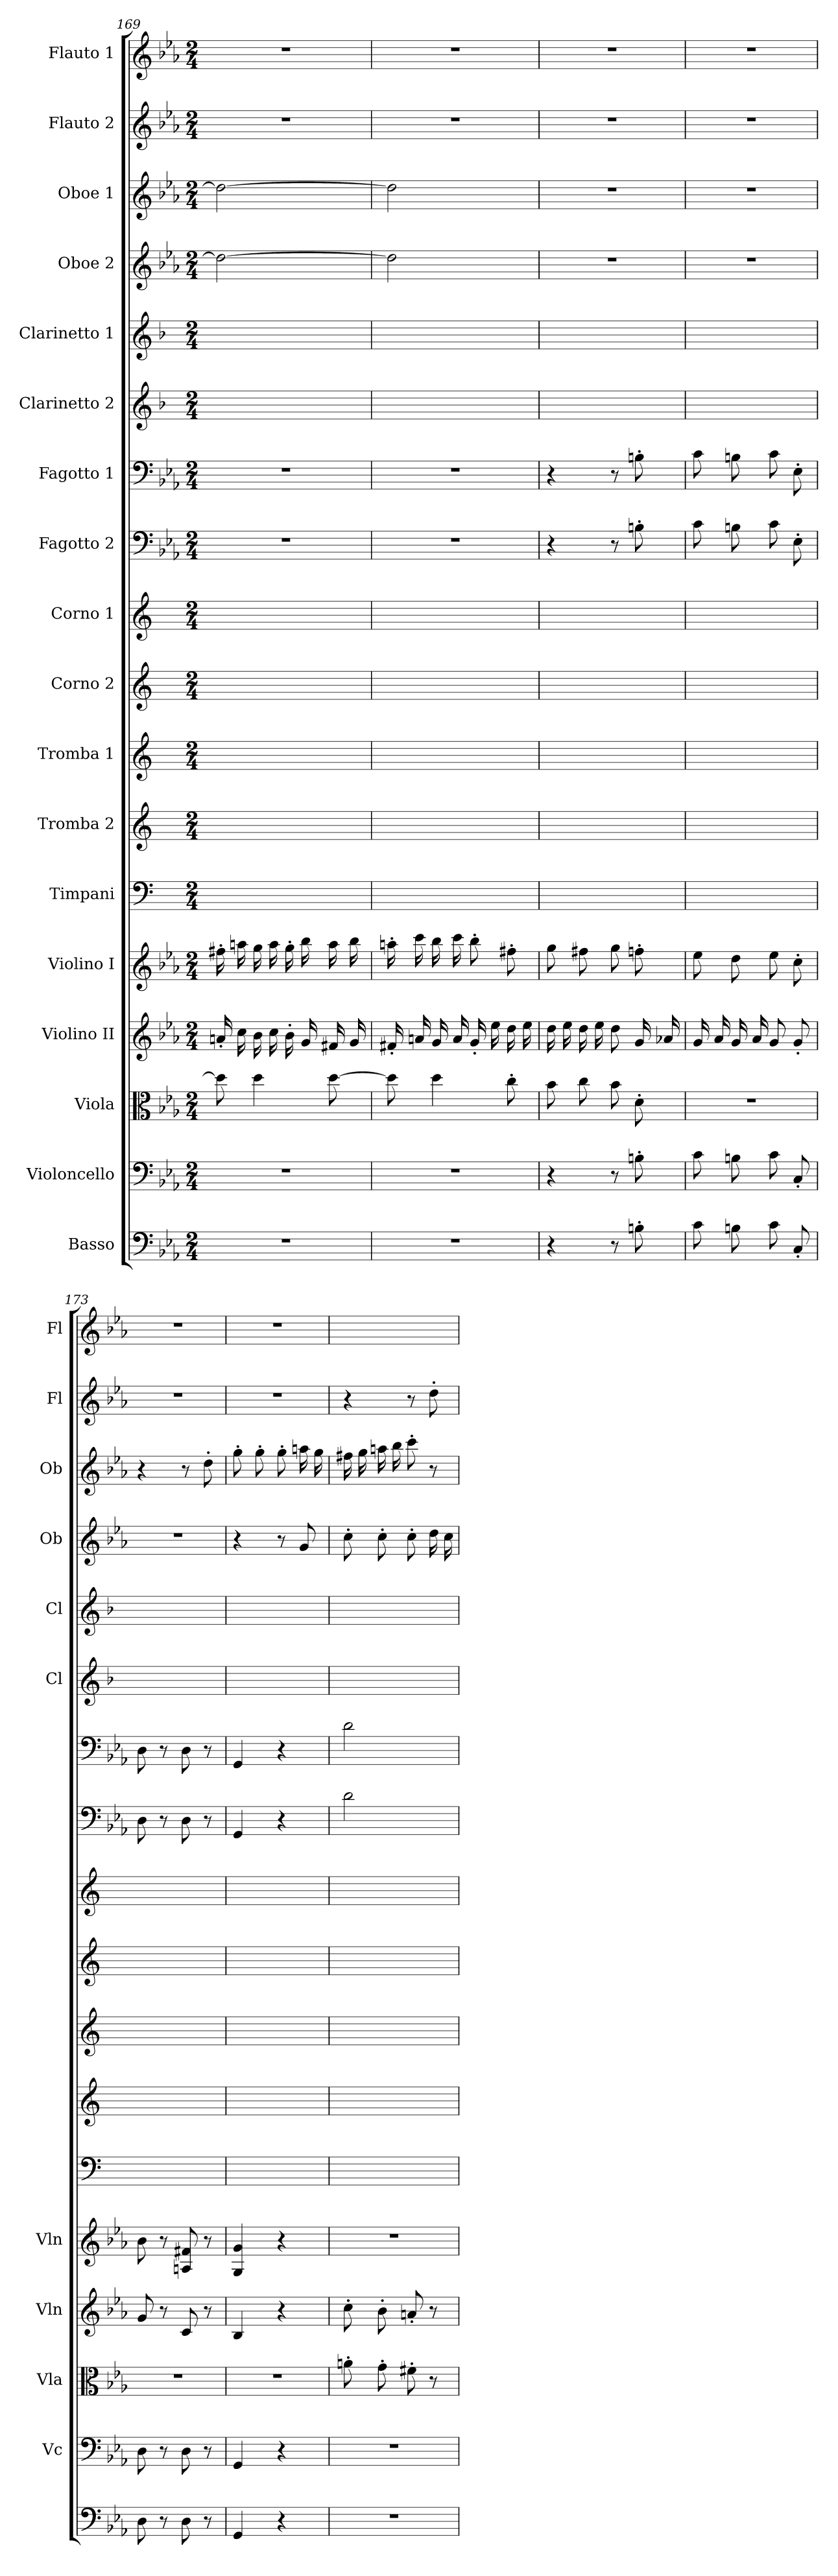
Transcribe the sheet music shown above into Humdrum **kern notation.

**kern	**kern	**kern	**kern	**kern	**kern	**kern	**kern	**kern	**kern	**kern	**kern	**kern	**kern	**kern	**kern	**kern	**kern
*part18	*part17	*part16	*part15	*part14	*part13	*part12	*part11	*part10	*part9	*part8	*part7	*part6	*part5	*part4	*part3	*part2	*part1
*staff18	*staff17	*staff16	*staff15	*staff14	*staff13	*staff12	*staff11	*staff10	*staff9	*staff8	*staff7	*staff6	*staff5	*staff4	*staff3	*staff2	*staff1
*I"Basso	*I"Violoncello	*I"Viola	*I"Violino II	*I"Violino I	*I"Timpani	*I"Tromba 2	*I"Tromba 1	*I"Corno 2	*I"Corno 1	*I"Fagotto 2	*I"Fagotto 1	*I"Clarinetto 2	*I"Clarinetto 1	*I"Oboe 2	*I"Oboe 1	*I"Flauto 2	*I"Flauto 1
*	*I'Vc	*I'Vla	*I'Vln	*I'Vln	*	*	*	*	*	*	*	*I'Cl	*I'Cl	*I'Ob	*I'Ob	*I'Fl	*I'Fl
*clefF4	*clefF4	*clefC3	*clefG2	*clefG2	*clefF4	*clefG2	*clefG2	*clefG2	*clefG2	*clefF4	*clefF4	*clefG2	*clefG2	*clefG2	*clefG2	*clefG2	*clefG2
*ITrd7c12	*	*	*	*	*	*ITrd-2c-3	*ITrd-2c-3	*ITrd5c9	*ITrd5c9	*	*	*ITrd1c2	*ITrd1c2	*	*	*	*
*k[b-e-a-]	*k[b-e-a-]	*k[b-e-a-]	*k[b-e-a-]	*k[b-e-a-]	*	*	*	*	*	*k[b-e-a-]	*k[b-e-a-]	*k[b-e-a-]	*k[b-e-a-]	*k[b-e-a-]	*k[b-e-a-]	*k[b-e-a-]	*k[b-e-a-]
*M2/4	*M2/4	*M2/4	*M2/4	*M2/4	*M2/4	*M2/4	*M2/4	*M2/4	*M2/4	*M2/4	*M2/4	*M2/4	*M2/4	*M2/4	*M2/4	*M2/4	*M2/4
=169	=169	=169	=169	=169	=169	=169	=169	=169	=169	=169	=169	=169	=169	=169	=169	=169	=169
2r	2r	8dd]	16an'	16ff#X'	2ryy	2ryy	2ryy	2ryy	2ryy	2r	2r	2ryy	2ryy	2dd_	2dd_	2r	2r
.	.	.	16cc	16aan	.	.	.	.	.	.	.	.	.	.	.	.	.
.	.	4dd	16b-	16gg	.	.	.	.	.	.	.	.	.	.	.	.	.
.	.	.	16cc	16aa	.	.	.	.	.	.	.	.	.	.	.	.	.
.	.	.	16b-'	16gg'	.	.	.	.	.	.	.	.	.	.	.	.	.
.	.	.	16g	16bb-	.	.	.	.	.	.	.	.	.	.	.	.	.
.	.	[8dd	16f#X	16aa	.	.	.	.	.	.	.	.	.	.	.	.	.
.	.	.	16g	16bb-	.	.	.	.	.	.	.	.	.	.	.	.	.
=170	=170	=170	=170	=170	=170	=170	=170	=170	=170	=170	=170	=170	=170	=170	=170	=170	=170
2r	2r	8dd]	16f#X'	16aan'	2ryy	2ryy	2ryy	2ryy	2ryy	2r	2r	2ryy	2ryy	2dd]	2dd]	2r	2r
.	.	.	16an	16ccc	.	.	.	.	.	.	.	.	.	.	.	.	.
.	.	4dd	16g	16bb-	.	.	.	.	.	.	.	.	.	.	.	.	.
.	.	.	16a	16ccc	.	.	.	.	.	.	.	.	.	.	.	.	.
.	.	.	16g'	8bb-'	.	.	.	.	.	.	.	.	.	.	.	.	.
.	.	.	16ee-	.	.	.	.	.	.	.	.	.	.	.	.	.	.
.	.	8cc'	16dd	8ff#X'	.	.	.	.	.	.	.	.	.	.	.	.	.
.	.	.	16ee-	.	.	.	.	.	.	.	.	.	.	.	.	.	.
=171	=171	=171	=171	=171	=171	=171	=171	=171	=171	=171	=171	=171	=171	=171	=171	=171	=171
4r	4r	8b-	16dd	8gg	2ryy	2ryy	2ryy	2ryy	2ryy	4r	4r	2ryy	2ryy	2r	2r	2r	2r
.	.	.	16ee-	.	.	.	.	.	.	.	.	.	.	.	.	.	.
.	.	8cc	16dd	8ff#X	.	.	.	.	.	.	.	.	.	.	.	.	.
.	.	.	16ee-	.	.	.	.	.	.	.	.	.	.	.	.	.	.
8r	8r	8b-	8dd	8gg	.	.	.	.	.	8r	8r	.	.	.	.	.	.
8BBn'	8Bn'	8d'	16g	8ffn'	.	.	.	.	.	8Bn'	8Bn'	.	.	.	.	.	.
.	.	.	16a-X	.	.	.	.	.	.	.	.	.	.	.	.	.	.
=172	=172	=172	=172	=172	=172	=172	=172	=172	=172	=172	=172	=172	=172	=172	=172	=172	=172
8C	8c	2r	16g	8ee-	2ryy	2ryy	2ryy	2ryy	2ryy	8c	8c	2ryy	2ryy	2r	2r	2r	2r
.	.	.	16a-	.	.	.	.	.	.	.	.	.	.	.	.	.	.
8BBn	8Bn	.	16g	8dd	.	.	.	.	.	8Bn	8Bn	.	.	.	.	.	.
.	.	.	16a-	.	.	.	.	.	.	.	.	.	.	.	.	.	.
8C	8c	.	8g	8ee-	.	.	.	.	.	8c	8c	.	.	.	.	.	.
8CC'	8C'	.	8g'	8cc'	.	.	.	.	.	8E-'	8E-'	.	.	.	.	.	.
=173	=173	=173	=173	=173	=173	=173	=173	=173	=173	=173	=173	=173	=173	=173	=173	=173	=173
8DD	8D	2r	8g	8b-	2ryy	2ryy	2ryy	2ryy	2ryy	8D	8D	2ryy	2ryy	2r	4r	2r	2r
8r	8r	.	8r	8r	.	.	.	.	.	8r	8r	.	.	.	.	.	.
8DD	8D	.	8c	8An 8f#X	.	.	.	.	.	8D	8D	.	.	.	8r	.	.
8r	8r	.	8r	8r	.	.	.	.	.	8r	8r	.	.	.	8dd'	.	.
=174	=174	=174	=174	=174	=174	=174	=174	=174	=174	=174	=174	=174	=174	=174	=174	=174	=174
4GGG	4GG	2r	4B-	4G 4g	2ryy	2ryy	2ryy	2ryy	2ryy	4GG	4GG	2ryy	2ryy	4r	8gg'	2r	2r
.	.	.	.	.	.	.	.	.	.	.	.	.	.	.	8gg'	.	.
4r	4r	.	4r	4r	.	.	.	.	.	4r	4r	.	.	8r	8gg'	.	.
.	.	.	.	.	.	.	.	.	.	.	.	.	.	8g	16aan	.	.
.	.	.	.	.	.	.	.	.	.	.	.	.	.	.	16gg	.	.
=175	=175	=175	=175	=175	=175	=175	=175	=175	=175	=175	=175	=175	=175	=175	=175	=175	=175
2r	2r	8an'	8cc'	2r	2ryy	2ryy	2ryy	2ryy	2ryy	2d	2d	2ryy	2ryy	8cc'	16ff#X	4r	2ryy
.	.	.	.	.	.	.	.	.	.	.	.	.	.	.	16gg	.	.
.	.	8g'	8b-'	.	.	.	.	.	.	.	.	.	.	8cc'	16aan	.	.
.	.	.	.	.	.	.	.	.	.	.	.	.	.	.	16bb-	.	.
.	.	8f#X'	8an'	.	.	.	.	.	.	.	.	.	.	8cc'	8ccc'	8r	.
.	.	8r	8r	.	.	.	.	.	.	.	.	.	.	16dd	8r	8dd'	.
.	.	.	.	.	.	.	.	.	.	.	.	.	.	16cc	.	.	.
=	=	=	=	=	=	=	=	=	=	=	=	=	=	=	=	=	=
*-	*-	*-	*-	*-	*-	*-	*-	*-	*-	*-	*-	*-	*-	*-	*-	*-	*-
